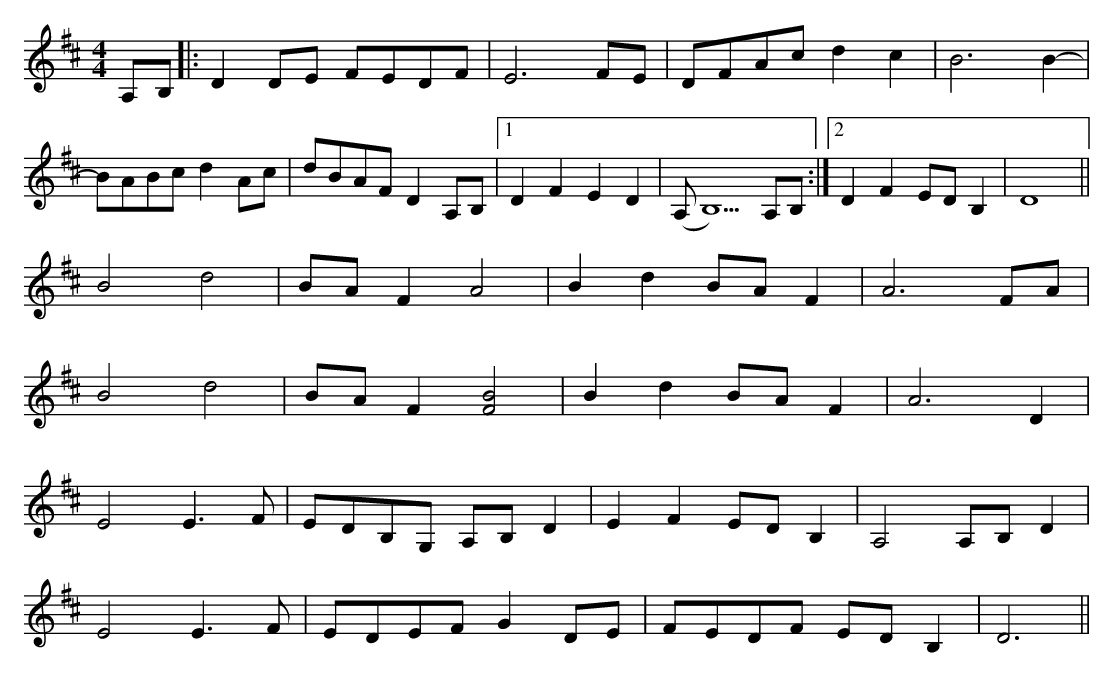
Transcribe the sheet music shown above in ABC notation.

X:1
M:4/4
K:D
A,B,|:D2DE FEDF|E6 FE|DFAc d2c2 |B6 B2-|
BABc d2Ac|dBAF D2 A,B, |1 D2F2E2D2 |(A,B,5) A,B,:|2 D2F2 EDB,2|D8||
B4 d4|BAF2 A4|B2d2 BAF2|A6 FA|
B4 d4|BAF2 [F4B4]|B2d2 BAF2|A6 D2|
E4 E3F|EDB,G, A,B,D2|E2F2 EDB,2|A,4 A,B,D2|
E4 E3F|EDEF G2 DE|FEDF EDB,2|D6||
